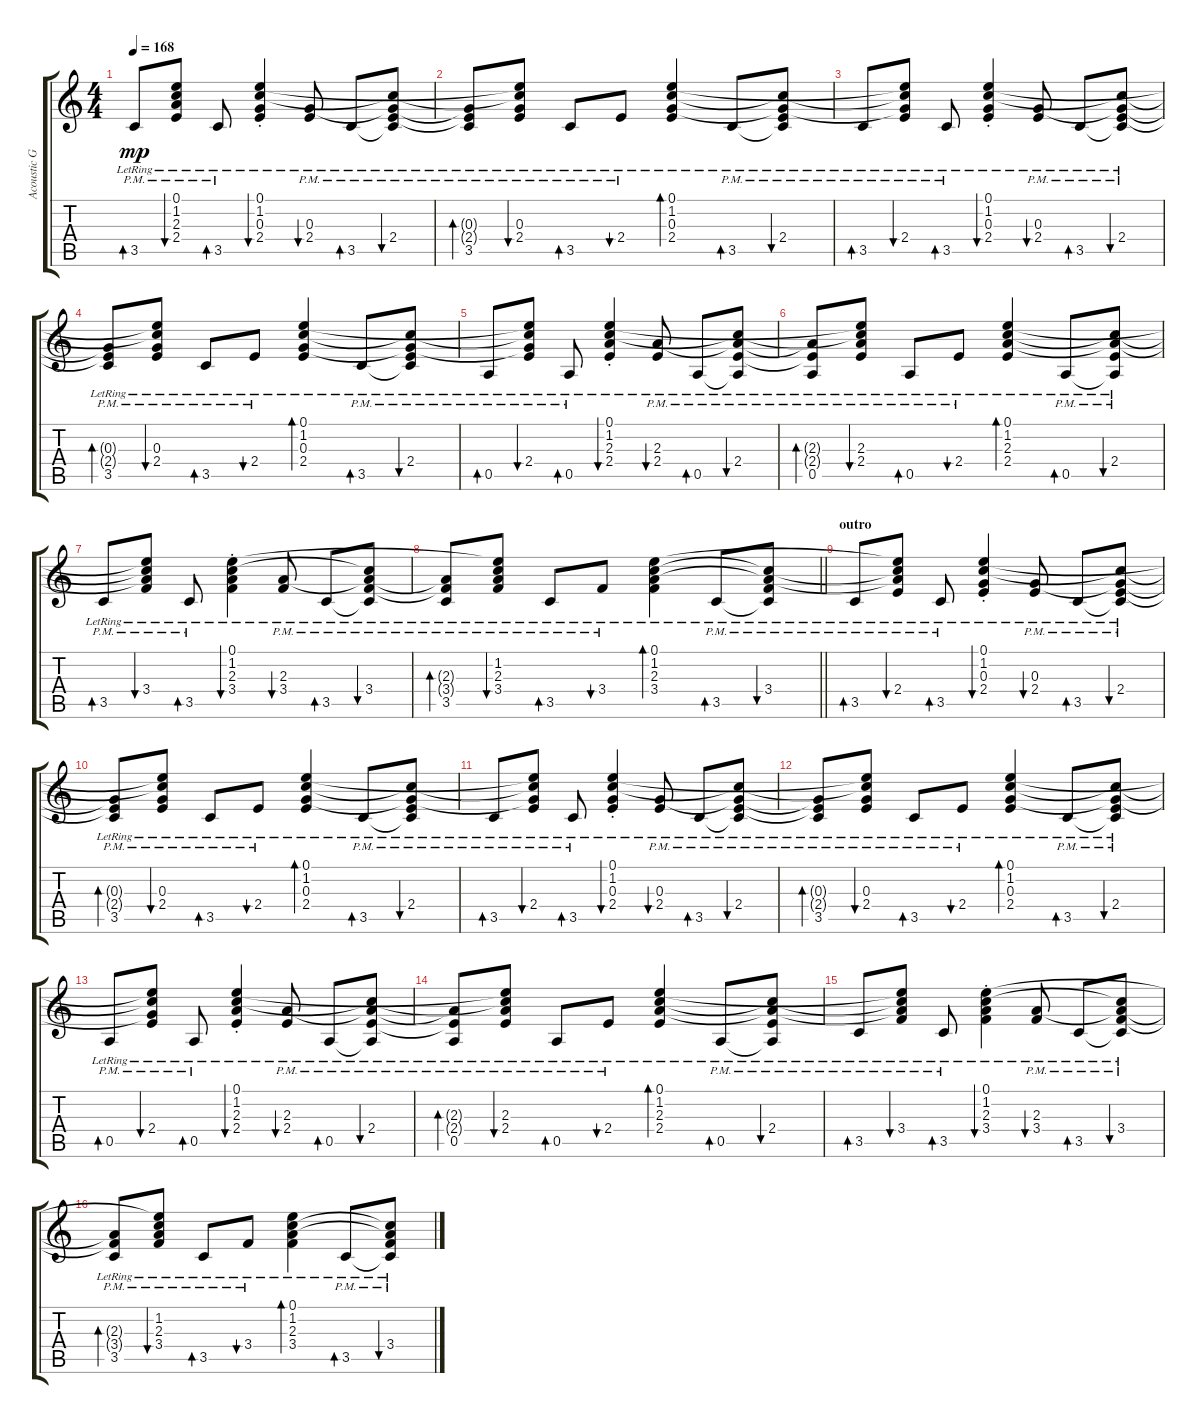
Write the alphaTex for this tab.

\track ("Acoustic Guitar" "Acoustic G") {instrument acousticguitarsteel}
\staff {score tabs}
\tuning (E4 B3 G3 D3 A2 E2) {hide}
\ts (4 4)
\tempo 168
\clef g2
\ks c
3.5{pm lr}.8{bd 60 dy mp} (0.1{t} 1.2{t} 2.3{t} 2.4{pm lr}).8{bu 60} 3.5{pm lr}.8{bd 60} (0.1{st lr} 1.2{st lr} 0.3{st lr} 2.4{st lr}).4{bu 60} (0.3{pm lr} 2.4{pm lr}).8{bu 60} 3.5{pm lr}.8{bd 60} (1.2{t} 0.3{t} 2.4{pm lr} 3.5{t}).8{bu 60} |
(0.3{t} 2.4{t} 3.5{pm lr}).8{bd 60} (0.1{t} 1.2{t} 0.3{pm lr} 2.4{pm lr}).8{bu 60} 3.5{pm lr}.8{bd 60} 2.4{pm lr}.8{bu 60} (0.1{lr} 1.2{lr} 0.3{lr} 2.4{lr}).4{bd 60} 3.5{pm lr}.8{bd 60} (1.2{t} 0.3{t} 2.4{pm lr} 3.5{t}).8{bu 60} |
3.5{pm lr}.8{bd 60} (0.1{t} 1.2{t} 0.3{t} 2.4{pm lr}).8{bu 60} 3.5{pm lr}.8{bd 60} (0.1{st lr} 1.2{st lr} 0.3{st lr} 2.4{st lr}).4{bu 60} (0.3{pm lr} 2.4{pm lr}).8{bu 60} 3.5{pm lr}.8{bd 60} (1.2{t} 0.3{t} 2.4{pm lr} 3.5{t}).8{bu 60} |
(0.3{t} 2.4{t} 3.5{pm lr}).8{bd 60} (0.1{t} 1.2{t} 0.3{pm lr} 2.4{pm lr}).8{bu 60} 3.5{pm lr}.8{bd 60} 2.4{pm lr}.8{bu 60} (0.1{lr} 1.2{lr} 0.3{lr} 2.4{lr}).4{bd 60} 3.5{pm lr}.8{bd 60} (1.2{t} 0.3{t} 2.4{pm lr} 3.5{t}).8{bu 60} |
0.5{pm lr}.8{bd 60} (0.1{t} 1.2{t} 0.3{t} 2.4{pm lr}).8{bu 60} 0.5{pm lr}.8{bd 60} (0.1{st lr} 1.2{st lr} 2.3{st lr} 2.4{st lr}).4{bu 60} (2.3{pm lr} 2.4{pm lr}).8{bu 60} 0.5{pm lr}.8{bd 60} (1.2{t} 2.3{t} 2.4{pm lr} 0.5{t}).8{bu 60} |
(2.3{t} 2.4{t} 0.5{pm lr}).8{bd 60} (0.1{t} 1.2{t} 2.3{pm lr} 2.4{pm lr}).8{bu 60} 0.5{pm lr}.8{bd 60} 2.4{pm lr}.8{bu 60} (0.1{lr} 1.2{lr} 2.3{lr} 2.4{lr}).4{bd 60} 0.5{pm lr}.8{bd 60} (1.2{t} 2.3{t} 2.4{pm lr} 0.5{t}).8{bu 60} |
3.5{pm lr}.8{bd 60} (0.1{t} 1.2{t} 2.3{t} 3.4{pm lr}).8{bu 60} 3.5{pm lr}.8{bd 60} (0.1{st lr} 1.2{st lr} 2.3{st lr} 3.4{st lr}).4{bu 60} (2.3{pm lr} 3.4{pm lr}).8{bu 60} 3.5{pm lr}.8{bd 60} (1.2{t} 2.3{t} 3.4{pm lr} 3.5{t}).8{bu 60} |
\barLineRight lightlight
(2.3{t} 3.4{t} 3.5{pm lr}).8{bd 60} (0.1{t} 1.2{pm lr} 2.3{pm lr} 3.4{pm lr}).8{bu 60} 3.5{pm lr}.8{bd 60} 3.4{pm lr}.8{bu 60} (0.1{lr} 1.2{lr} 2.3{lr} 3.4{lr}).4{bd 60} 3.5{pm lr}.8{bd 60} (1.2{t} 2.3{t} 3.4{pm lr} 3.5{t}).8{bu 60} |
\section ("" "outro")
3.5{pm lr}.8{bd 60} (0.1{t} 1.2{t} 2.3{t} 2.4{pm lr}).8{bu 60} 3.5{pm lr}.8{bd 60} (0.1{st lr} 1.2{st lr} 0.3{st lr} 2.4{st lr}).4{bu 60} (0.3{pm lr} 2.4{pm lr}).8{bu 60} 3.5{pm lr}.8{bd 60} (1.2{t} 0.3{t} 2.4{pm lr} 3.5{t}).8{bu 60} |
(0.3{t} 2.4{t} 3.5{pm lr}).8{bd 60} (0.1{t} 1.2{t} 0.3{pm lr} 2.4{pm lr}).8{bu 60} 3.5{pm lr}.8{bd 60} 2.4{pm lr}.8{bu 60} (0.1{lr} 1.2{lr} 0.3{lr} 2.4{lr}).4{bd 60} 3.5{pm lr}.8{bd 60} (1.2{t} 0.3{t} 2.4{pm lr} 3.5{t}).8{bu 60} |
3.5{pm lr}.8{bd 60} (0.1{t} 1.2{t} 0.3{t} 2.4{pm lr}).8{bu 60} 3.5{pm lr}.8{bd 60} (0.1{st lr} 1.2{st lr} 0.3{st lr} 2.4{st lr}).4{bu 60} (0.3{pm lr} 2.4{pm lr}).8{bu 60} 3.5{pm lr}.8{bd 60} (1.2{t} 0.3{t} 2.4{pm lr} 3.5{t}).8{bu 60} |
(0.3{t} 2.4{t} 3.5{pm lr}).8{bd 60} (0.1{t} 1.2{t} 0.3{pm lr} 2.4{pm lr}).8{bu 60} 3.5{pm lr}.8{bd 60} 2.4{pm lr}.8{bu 60} (0.1{lr} 1.2{lr} 0.3{lr} 2.4{lr}).4{bd 60} 3.5{pm lr}.8{bd 60} (1.2{t} 0.3{t} 2.4{pm lr} 3.5{t}).8{bu 60} |
0.5{pm lr}.8{bd 60} (0.1{t} 1.2{t} 0.3{t} 2.4{pm lr}).8{bu 60} 0.5{pm lr}.8{bd 60} (0.1{st lr} 1.2{st lr} 2.3{st lr} 2.4{st lr}).4{bu 60} (2.3{pm lr} 2.4{pm lr}).8{bu 60} 0.5{pm lr}.8{bd 60} (1.2{t} 2.3{t} 2.4{pm lr} 0.5{t}).8{bu 60} |
(2.3{t} 2.4{t} 0.5{pm lr}).8{bd 60} (0.1{t} 1.2{t} 2.3{pm lr} 2.4{pm lr}).8{bu 60} 0.5{pm lr}.8{bd 60} 2.4{pm lr}.8{bu 60} (0.1{lr} 1.2{lr} 2.3{lr} 2.4{lr}).4{bd 60} 0.5{pm lr}.8{bd 60} (1.2{t} 2.3{t} 2.4{pm lr} 0.5{t}).8{bu 60} |
3.5{pm lr}.8{bd 60} (0.1{t} 1.2{t} 2.3{t} 3.4{pm lr}).8{bu 60} 3.5{pm lr}.8{bd 60} (0.1{st lr} 1.2{st lr} 2.3{st lr} 3.4{st lr}).4{bu 60} (2.3{pm lr} 3.4{pm lr}).8{bu 60} 3.5{pm lr}.8{bd 60} (1.2{t} 2.3{t} 3.4{pm lr} 3.5{t}).8{bu 60} |
(2.3{t} 3.4{t} 3.5{pm lr}).8{bd 60} (0.1{t} 1.2{pm lr} 2.3{pm lr} 3.4{pm lr}).8{bu 60} 3.5{pm lr}.8{bd 60} 3.4{pm lr}.8{bu 60} (0.1{lr} 1.2{lr} 2.3{lr} 3.4{lr}).4{bd 60} 3.5{pm lr}.8{bd 60} (1.2{t} 2.3{t} 3.4{pm lr} 3.5{t}).8{bu 60}
